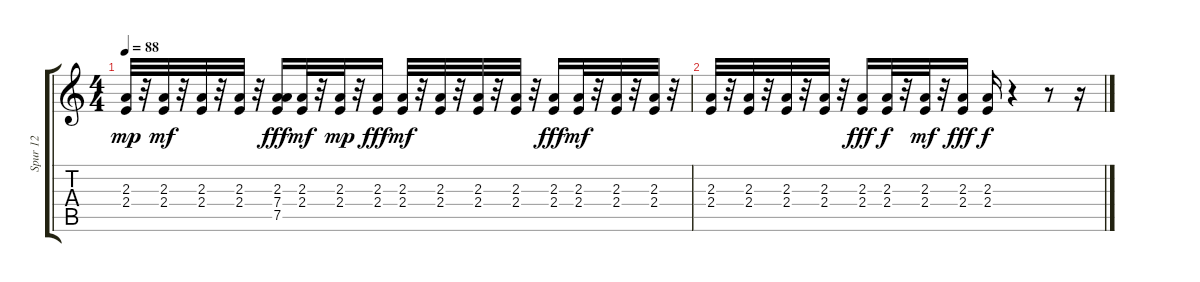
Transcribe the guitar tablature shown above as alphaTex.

\track ("Spur 12" "Spur 12") {instrument overdrivenguitar}
\staff {score tabs}
\tuning (E4 B3 G3 D3 A2 E2) {hide}
\ts (4 4)
\tempo 88
\clef g2
\ks c
(2.3 2.4).32{dy mp} r.32 (2.3 2.4).32{dy mf} r.32 (2.3 2.4).32 r.32 (2.3 2.4).32 r.32 (2.3 7.4 7.5).16{dy fff} (2.3 2.4).32{dy mf} r.32 (2.3 2.4).32{dy mp} r.32 (2.3 2.4).16{dy fff} (2.3 2.4).32{dy mf} r.32 (2.3 2.4).32 r.32 (2.3 2.4).32 r.32 (2.3 2.4).32 r.32 (2.3 2.4).16{dy fff} (2.3 2.4).32{dy mf} r.32 (2.3 2.4).32 r.32 (2.3 2.4).32 r.32 |
(2.3 2.4).32 r.32 (2.3 2.4).32 r.32 (2.3 2.4).32 r.32 (2.3 2.4).32 r.32 (2.3 2.4).16{dy fff} (2.3 2.4).32{dy f} r.32 (2.3 2.4).32{dy mf} r.32 (2.3 2.4).16{dy fff} (2.3 2.4).16{dy f} r.4 r.8 r.16
